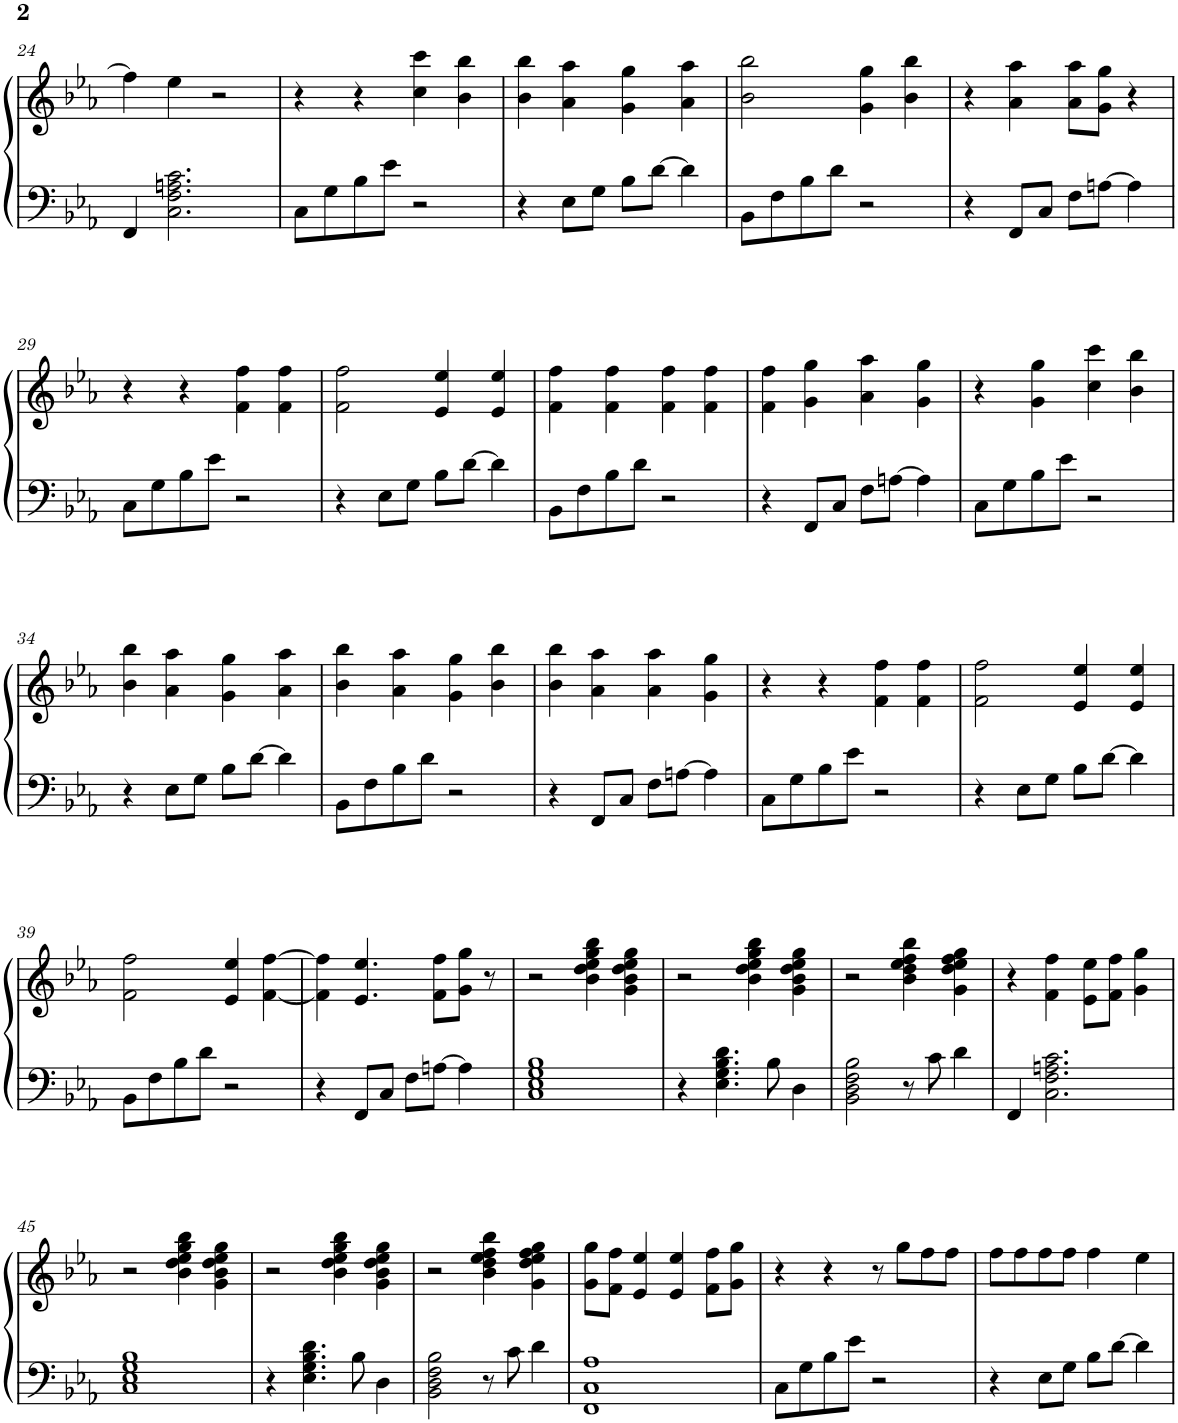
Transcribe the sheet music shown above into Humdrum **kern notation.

**kern	**kern
*part1	*part1
*staff2	*staff1
*I"Piano	*
*I'Pno.	*
!!LO:PB:g=z
*clefF4	*clefG2
*k[b-e-a-]	*k[b-e-a-]
*M4/4	*M4/4
=24	=24
4FF/	4ff\]
2.C\ 2.F\ 2.An\ 2.c\	4ee-\
.	2r
=25	=25
8C\L	4r
8G\	.
8B-\	4r
8e-\J	.
2r	4cc\ 4ccc\
.	4b-\ 4bb-\
=26	=26
4r	4b-\ 4bb-\
8E-\L	4a-\ 4aa-\
8G\J	.
8B-\L	4g\ 4gg\
[8d\J	.
4d\]	4a-\ 4aa-\
=27	=27
8BB-\L	2b-\ 2bb-\
8F\	.
8B-\	.
8d\J	.
2r	4g\ 4gg\
.	4b-\ 4bb-\
=28	=28
4r	4r
8FF/L	4a-\ 4aa-\
8C/J	.
8F\L	8a-\ 8aa-\L
[8An\J	8g\ 8gg\J
4A\]	4r
!!LO:LB:g=z
=29	=29
8C\L	4r
8G\	.
8B-\	4r
8e-\J	.
2r	4f\ 4ff\
.	4f\ 4ff\
=30	=30
4r	2f\ 2ff\
8E-\L	.
8G\J	.
8B-\L	4e-/ 4ee-/
[8d\J	.
4d\]	4e-/ 4ee-/
=31	=31
8BB-\L	4f\ 4ff\
8F\	.
8B-\	4f\ 4ff\
8d\J	.
2r	4f\ 4ff\
.	4f\ 4ff\
=32	=32
4r	4f\ 4ff\
8FF/L	4g\ 4gg\
8C/J	.
8F\L	4a-\ 4aa-\
[8An\J	.
4A\]	4g\ 4gg\
=33	=33
8C\L	4r
8G\	.
8B-\	4g\ 4gg\
8e-\J	.
2r	4cc\ 4ccc\
.	4b-\ 4bb-\
!!LO:LB:g=z
=34	=34
4r	4b-\ 4bb-\
8E-\L	4a-\ 4aa-\
8G\J	.
8B-\L	4g\ 4gg\
[8d\J	.
4d\]	4a-\ 4aa-\
=35	=35
8BB-\L	4b-\ 4bb-\
8F\	.
8B-\	4a-\ 4aa-\
8d\J	.
2r	4g\ 4gg\
.	4b-\ 4bb-\
=36	=36
4r	4b-\ 4bb-\
8FF/L	4a-\ 4aa-\
8C/J	.
8F\L	4a-\ 4aa-\
[8An\J	.
4A\]	4g\ 4gg\
=37	=37
8C\L	4r
8G\	.
8B-\	4r
8e-\J	.
2r	4f\ 4ff\
.	4f\ 4ff\
=38	=38
4r	2f\ 2ff\
8E-\L	.
8G\J	.
8B-\L	4e-/ 4ee-/
[8d\J	.
4d\]	4e-/ 4ee-/
!!LO:LB:g=z
=39	=39
8BB-\L	2f\ 2ff\
8F\	.
8B-\	.
8d\J	.
2r	4e-/ 4ee-/
.	[4f\ [4ff\
=40	=40
4r	4f\] 4ff\]
8FF/L	4.e-/ 4.ee-/
8C/J	.
8F\L	.
[8An\J	8f\ 8ff\L
4A\]	8g\ 8gg\J
.	8r
=41	=41
1C 1E- 1G 1B-	2r
.	4b-\ 4dd\ 4ee-\ 4gg\ 4bb-\
.	4g\ 4b-\ 4dd\ 4ee-\ 4gg\
=42	=42
4r	2r
4.E-\ 4.G\ 4.B-\ 4.d\	.
.	4b-\ 4dd\ 4ee-\ 4gg\ 4bb-\
8B-\	.
4D\	4g\ 4b-\ 4dd\ 4ee-\ 4gg\
=43	=43
2BB-\ 2D\ 2F\ 2B-\	2r
8r	4b-\ 4dd\ 4ee-\ 4ff\ 4bb-\
8c\	.
4d\	4g\ 4dd\ 4ee-\ 4ff\ 4gg\
=44	=44
4FF/	4r
2.C\ 2.F\ 2.An\ 2.c\	4f\ 4ff\
.	8e-\ 8ee-\L
.	8f\ 8ff\J
.	4g\ 4gg\
!!LO:LB:g=z
=45	=45
1C 1E- 1G 1B-	2r
.	4b-\ 4dd\ 4ee-\ 4gg\ 4bb-\
.	4g\ 4b-\ 4dd\ 4ee-\ 4gg\
=46	=46
4r	2r
4.E-\ 4.G\ 4.B-\ 4.d\	.
.	4b-\ 4dd\ 4ee-\ 4gg\ 4bb-\
8B-\	.
4D\	4g\ 4b-\ 4dd\ 4ee-\ 4gg\
=47	=47
2BB-\ 2D\ 2F\ 2B-\	2r
8r	4b-\ 4dd\ 4ee-\ 4ff\ 4bb-\
8c\	.
4d\	4g\ 4dd\ 4ee-\ 4ff\ 4gg\
=48	=48
1FF 1C 1A-	8g\ 8gg\L
.	8f\ 8ff\J
.	4e-/ 4ee-/
.	4e-/ 4ee-/
.	8f\ 8ff\L
.	8g\ 8gg\J
=49	=49
8C\L	4r
8G\	.
8B-\	4r
8e-\J	.
2r	8r
.	8gg\L
.	8ff\
.	8ff\J
=50	=50
4r	8ff\L
.	8ff\
8E-\L	8ff\
8G\J	8ff\J
8B-\L	4ff\
[8d\J	.
4d\]	4ee-\
=	=
*-	*-
